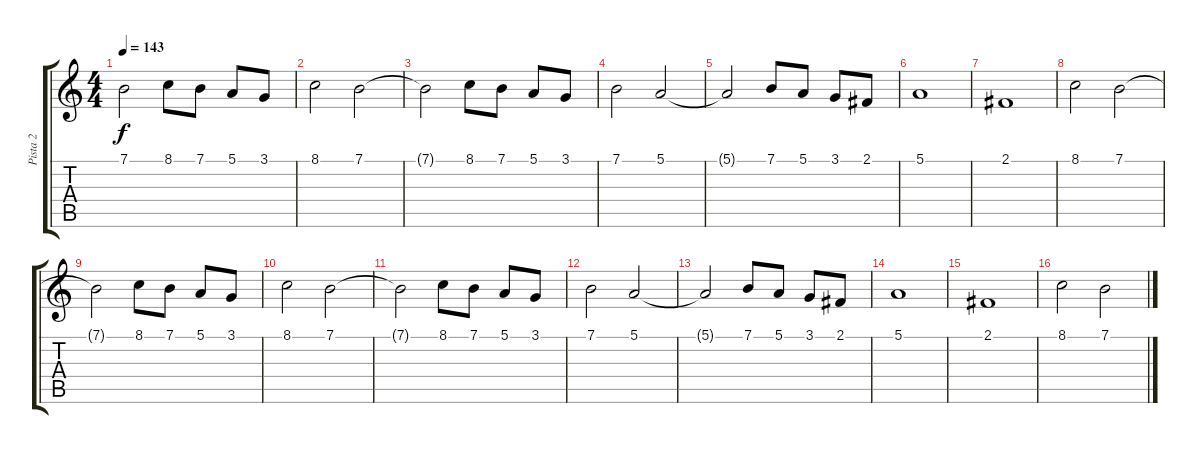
\track ("Pista 2" "Pista 2") {instrument violin}
\staff {score tabs}
\tuning (E4 B3 G3 D3 A2 E2) {hide}
\ts (4 4)
\tempo 143
\clef g2
\ks c
7.1{t}.2{dy f} 8.1.8 7.1.8 5.1.8 3.1.8 |
8.1.2 7.1.2 |
7.1{t}.2 8.1.8 7.1.8 5.1.8 3.1.8 |
7.1.2 5.1.2 |
5.1{t}.2 7.1.8 5.1.8 3.1.8 2.1.8 |
5.1.1 |
2.1.1 |
8.1.2 7.1.2 |
7.1{t}.2 8.1.8 7.1.8 5.1.8 3.1.8 |
8.1.2 7.1.2 |
7.1{t}.2 8.1.8 7.1.8 5.1.8 3.1.8 |
7.1.2 5.1.2 |
5.1{t}.2 7.1.8{volume 8} 5.1.8{volume 8} 3.1.8 2.1.8{volume 8} |
5.1.1 |
2.1.1{volume 7} |
8.1.2{volume 7} 7.1.2
